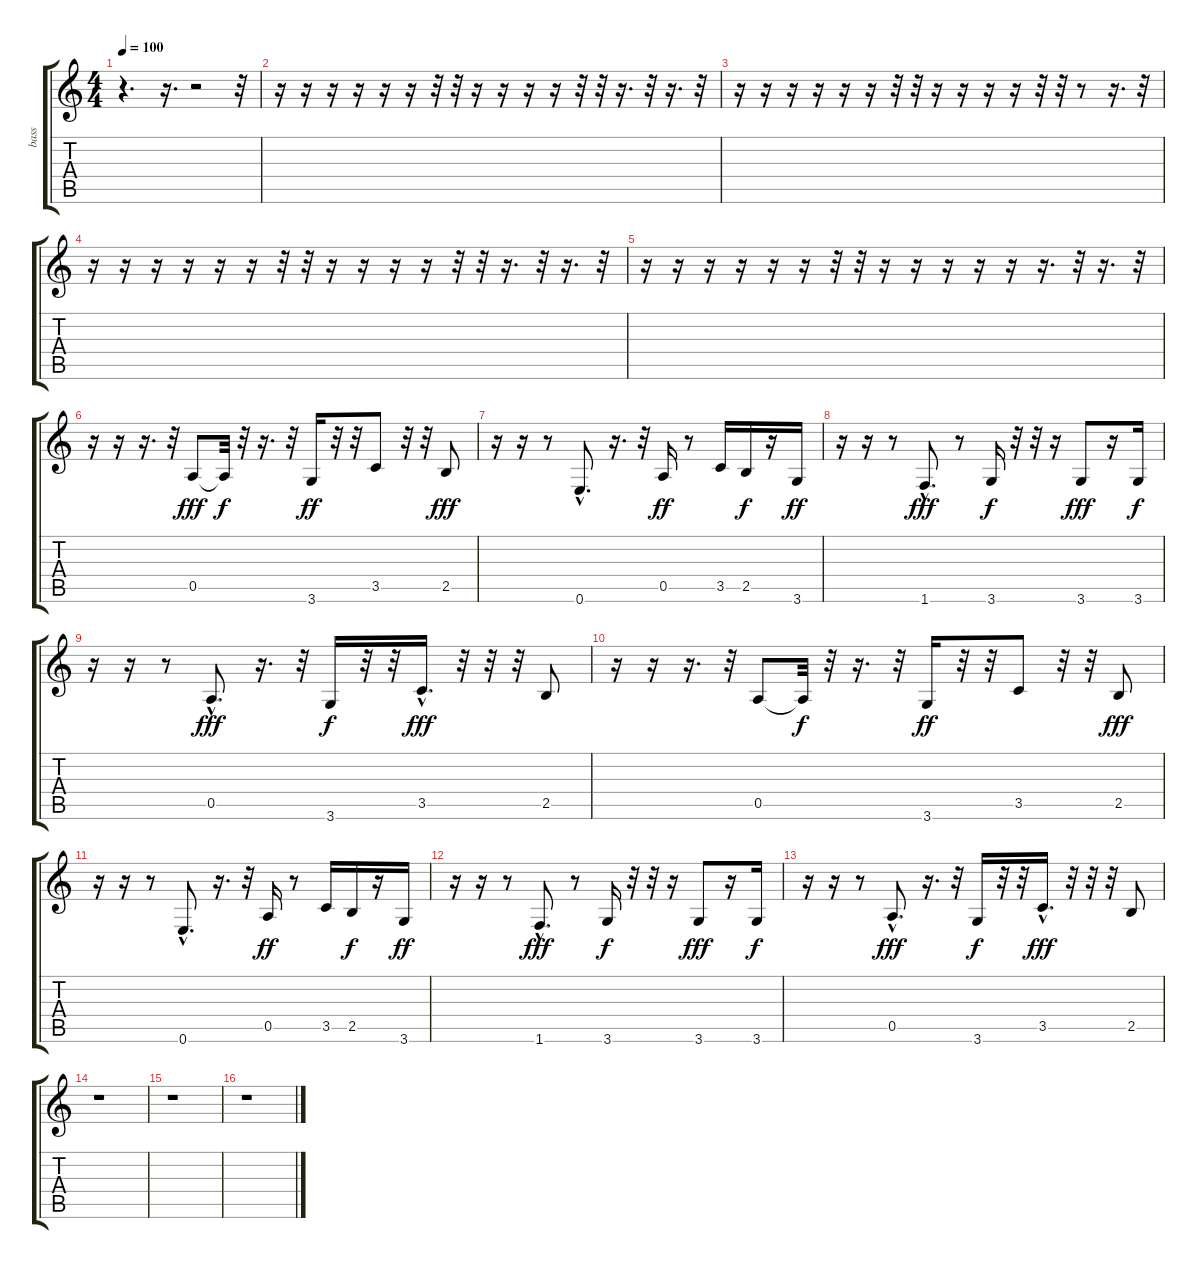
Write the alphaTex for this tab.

\track ("bass" "bass") {instrument electricbassfinger}
\staff {score tabs}
\tuning (E4 B3 G3 D3 A2 E2) {hide}
\ts (4 4)
\tempo 100
\clef g2
\ks c
r.4{d dy f} r.16{d} r.2 r.32 |
r.16 r.16 r.16 r.16 r.16 r.16 r.32 r.32 r.16 r.16 r.16 r.16 r.32 r.32 r.16{d} r.32 r.16{d} r.32 |
r.16 r.16 r.16 r.16 r.16 r.16 r.32 r.32 r.16 r.16 r.16 r.16 r.32 r.32 r.8 r.16{d} r.32 |
r.16 r.16 r.16 r.16 r.16 r.16 r.32 r.32 r.16 r.16 r.16 r.16 r.32 r.32 r.16{d} r.32 r.16{d} r.32 |
r.16 r.16 r.16 r.16 r.16 r.16 r.32 r.32 r.16 r.16 r.16 r.16 r.16 r.16{d} r.32 r.16{d} r.32 |
r.16 r.16 r.16{d} r.32 0.5.8{dy fff} 0.5{t}.32{dy f} r.32 r.16{d} r.32 3.6.16{dy ff} r.32 r.32 3.5.8 r.32 r.32 2.5.8{dy fff} |
r.16 r.16 r.8 0.6{hac}.8{d} r.16{d} r.32 0.5.16{dy ff} r.8 3.5.16 2.5.16{dy f} r.16 3.6.16{dy ff} |
r.16 r.16 r.8 1.6{hac}.8{d dy fff} r.8 3.6.16{dy f} r.32 r.32 r.16 3.6.8{dy fff} r.16 3.6.16{dy f} |
r.16 r.16 r.8 0.5{hac}.8{d dy fff} r.16{d} r.32 3.6.16{dy f} r.32 r.32 3.5{hac}.16{d dy fff} r.32 r.32 r.32 2.5.8 |
r.16 r.16 r.16{d} r.32 0.5.8 0.5{t}.32{dy f} r.32 r.16{d} r.32 3.6.16{dy ff} r.32 r.32 3.5.8 r.32 r.32 2.5.8{dy fff} |
r.16 r.16 r.8 0.6{hac}.8{d} r.16{d} r.32 0.5.16{dy ff} r.8 3.5.16 2.5.16{dy f} r.16 3.6.16{dy ff} |
r.16 r.16 r.8 1.6{hac}.8{d dy fff} r.8 3.6.16{dy f} r.32 r.32 r.16 3.6.8{dy fff} r.16 3.6.16{dy f} |
r.16 r.16 r.8 0.5{hac}.8{d dy fff} r.16{d} r.32 3.6.16{dy f} r.32 r.32 3.5{hac}.16{d dy fff} r.32 r.32 r.32 2.5.8 |
r.1 |
r.1 |
r.1
